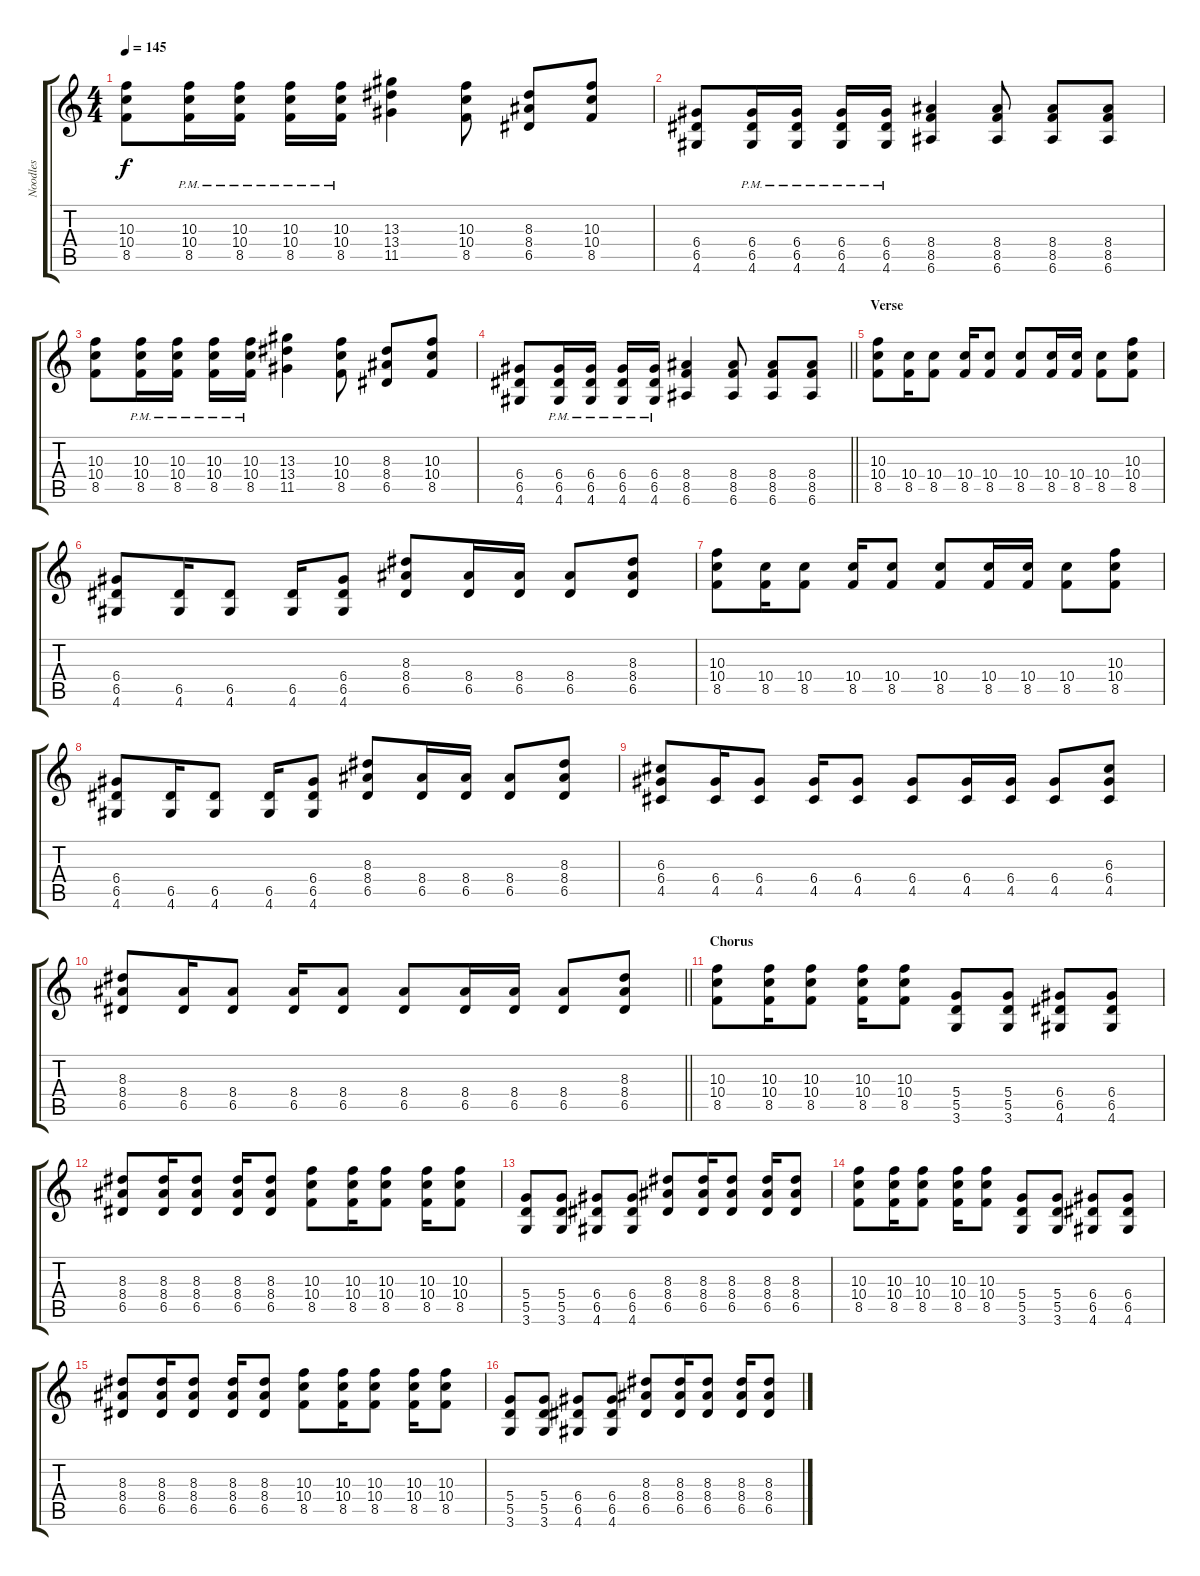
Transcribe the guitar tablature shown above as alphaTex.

\track ("Noodles" "Noodles") {instrument distortionguitar}
\staff {score tabs}
\tuning (E4 B3 G3 D3 A2 E2) {hide}
\ts (4 4)
\tempo 145
\clef g2
\ks c
(10.3 10.4 8.5).8{dy f instrument distortionguitar} (10.3{pm} 10.4{pm} 8.5{pm}).16 (10.3{pm} 10.4{pm} 8.5{pm}).16 (10.3{pm} 10.4{pm} 8.5{pm}).16 (10.3{pm} 10.4{pm} 8.5{pm}).16 (13.3 13.4 11.5).4 (10.3 10.4 8.5).8 (8.3 8.4 6.5).8 (10.3 10.4 8.5).8 |
(6.4 6.5 4.6).8 (6.4{pm} 6.5{pm} 4.6{pm}).16 (6.4{pm} 6.5{pm} 4.6{pm}).16 (6.4{pm} 6.5{pm} 4.6{pm}).16 (6.4{pm} 6.5{pm} 4.6{pm}).16 (8.4 8.5 6.6).4 (8.4 8.5 6.6).8 (8.4 8.5 6.6).8 (8.4 8.5 6.6).8 |
(10.3 10.4 8.5).8 (10.3{pm} 10.4{pm} 8.5{pm}).16 (10.3{pm} 10.4{pm} 8.5{pm}).16 (10.3{pm} 10.4{pm} 8.5{pm}).16 (10.3{pm} 10.4{pm} 8.5{pm}).16 (13.3 13.4 11.5).4 (10.3 10.4 8.5).8 (8.3 8.4 6.5).8 (10.3 10.4 8.5).8 |
\barLineRight lightlight
(6.4 6.5 4.6).8 (6.4{pm} 6.5{pm} 4.6{pm}).16 (6.4{pm} 6.5{pm} 4.6{pm}).16 (6.4{pm} 6.5{pm} 4.6{pm}).16 (6.4{pm} 6.5{pm} 4.6{pm}).16 (8.4 8.5 6.6).4 (8.4 8.5 6.6).8 (8.4 8.5 6.6).8 (8.4 8.5 6.6).8 |
\section ("" "Verse")
(10.3 10.4 8.5).8 (10.4 8.5).16 (10.4 8.5).8 (10.4 8.5).16 (10.4 8.5).8 (10.4 8.5).8 (10.4 8.5).16 (10.4 8.5).16 (10.4 8.5).8 (10.3 10.4 8.5).8 |
(6.4 6.5 4.6).8 (6.5 4.6).16 (6.5 4.6).8 (6.5 4.6).16 (6.4 6.5 4.6).8 (8.3 8.4 6.5).8 (8.4 6.5).16 (8.4 6.5).16 (8.4 6.5).8 (8.3 8.4 6.5).8 |
(10.3 10.4 8.5).8 (10.4 8.5).16 (10.4 8.5).8 (10.4 8.5).16 (10.4 8.5).8 (10.4 8.5).8 (10.4 8.5).16 (10.4 8.5).16 (10.4 8.5).8 (10.3 10.4 8.5).8 |
(6.4 6.5 4.6).8 (6.5 4.6).16 (6.5 4.6).8 (6.5 4.6).16 (6.4 6.5 4.6).8 (8.3 8.4 6.5).8 (8.4 6.5).16 (8.4 6.5).16 (8.4 6.5).8 (8.3 8.4 6.5).8 |
(6.3 6.4 4.5).8 (6.4 4.5).16 (6.4 4.5).8 (6.4 4.5).16 (6.4 4.5).8 (6.4 4.5).8 (6.4 4.5).16 (6.4 4.5).16 (6.4 4.5).8 (6.3 6.4 4.5).8 |
\barLineRight lightlight
(8.3 8.4 6.5).8 (8.4 6.5).16 (8.4 6.5).8 (8.4 6.5).16 (8.4 6.5).8 (8.4 6.5).8 (8.4 6.5).16 (8.4 6.5).16 (8.4 6.5).8 (8.3 8.4 6.5).8 |
\section ("" "Chorus")
(10.3 10.4 8.5).8 (10.3 10.4 8.5).16 (10.3 10.4 8.5).8 (10.3 10.4 8.5).16 (10.3 10.4 8.5).8 (5.4 5.5 3.6).8 (5.4 5.5 3.6).8 (6.4 6.5 4.6).8 (6.4 6.5 4.6).8 |
(8.3 8.4 6.5).8 (8.3 8.4 6.5).16 (8.3 8.4 6.5).8 (8.3 8.4 6.5).16 (8.3 8.4 6.5).8 (10.3 10.4 8.5).8 (10.3 10.4 8.5).16 (10.3 10.4 8.5).8 (10.3 10.4 8.5).16 (10.3 10.4 8.5).8 |
(5.4 5.5 3.6).8 (5.4 5.5 3.6).8 (6.4 6.5 4.6).8 (6.4 6.5 4.6).8 (8.3 8.4 6.5).8 (8.3 8.4 6.5).16 (8.3 8.4 6.5).8 (8.3 8.4 6.5).16 (8.3 8.4 6.5).8 |
(10.3 10.4 8.5).8 (10.3 10.4 8.5).16 (10.3 10.4 8.5).8 (10.3 10.4 8.5).16 (10.3 10.4 8.5).8 (5.4 5.5 3.6).8 (5.4 5.5 3.6).8 (6.4 6.5 4.6).8 (6.4 6.5 4.6).8 |
(8.3 8.4 6.5).8 (8.3 8.4 6.5).16 (8.3 8.4 6.5).8 (8.3 8.4 6.5).16 (8.3 8.4 6.5).8 (10.3 10.4 8.5).8 (10.3 10.4 8.5).16 (10.3 10.4 8.5).8 (10.3 10.4 8.5).16 (10.3 10.4 8.5).8 |
(5.4 5.5 3.6).8 (5.4 5.5 3.6).8 (6.4 6.5 4.6).8 (6.4 6.5 4.6).8 (8.3 8.4 6.5).8 (8.3 8.4 6.5).16 (8.3 8.4 6.5).8 (8.3 8.4 6.5).16 (8.3 8.4 6.5).8
